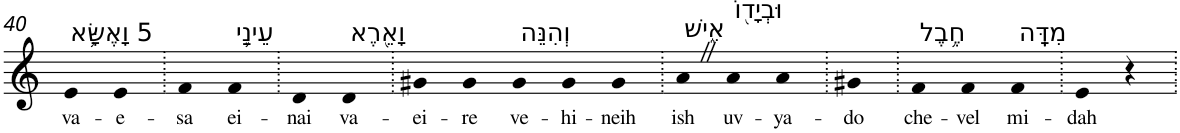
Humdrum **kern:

**kern	**text
*part1	*part1
*staff1	*staff1
*I"Piano	*
*I'Pno	*
!!LO:PB:g=z
*clefG2	*
*k[]	*
=40	=40
!LO:TX:a:t=5 וָאֶשָּׂ֥א	!
!	!LO:LY:b
4e	va-
!	!LO:LY:b
4e	-e-
=41.	=41.
!	!LO:LY:b
4f	-sa
!LO:TX:a:t=עֵינַ֛י	!
!	!LO:LY:b
4f	ei-
=42.	=42.
!	!LO:LY:b
4d	-nai
!LO:TX:a:t=וָאֵ֖רֶא	!
!	!LO:LY:b
4d	va-
=43.	=43.
!	!LO:LY:b
4g#X	-ei-
!	!LO:LY:b
4g#	-re
!LO:TX:a:t=וְהִנֵּה	!
!	!LO:LY:b
4g#	ve-
!	!LO:LY:b
4g#	-hi-
!	!LO:LY:b
4g#	-neih
=44.	=44.
!LO:TX:a:t=אִ֑ישׁ	!
!	!LO:LY:b
4aZ	ish
!LO:TX:a:t=וּבְיָד֖וֹ	!
!	!LO:LY:b
4a	uv-
!	!LO:LY:b
4a	-ya-
=45.	=45.
!	!LO:LY:b
4g#X	-do
=46.	=46.
!LO:TX:a:t=חֶ֥בֶל	!
!	!LO:LY:b
4f	che-
!	!LO:LY:b
4f	-vel
!LO:TX:a:t=מִדָּֽה	!
!	!LO:LY:b
4f	mi-
=47.	=47.
!	!LO:LY:b
4e	-dah
4r	.
=.	=.
*-	*-
